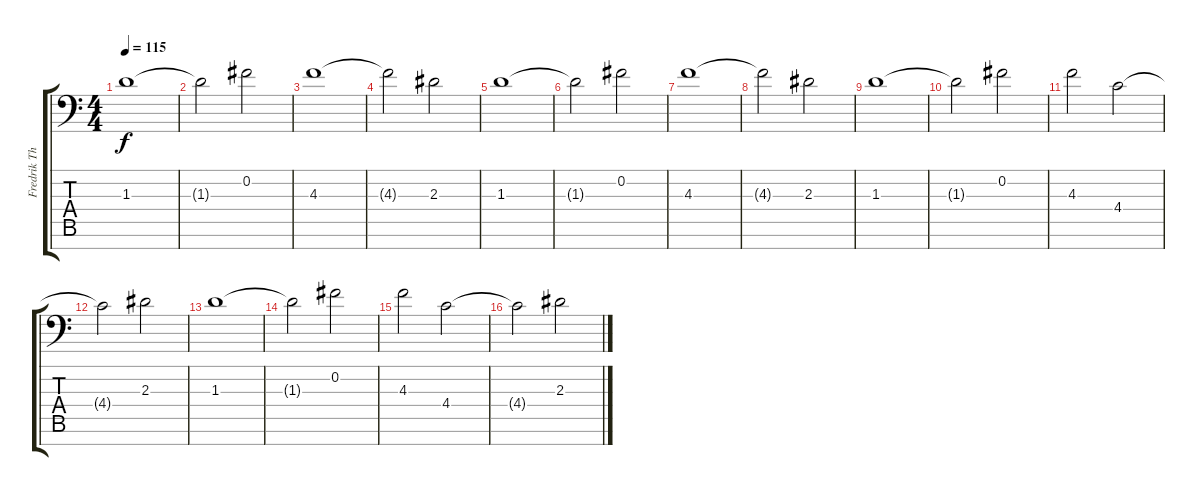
\track ("Fredrik Thordendal" "Fredrik Th") {instrument distortionguitar}
\staff {score tabs}
\tuning (Bb3 Gb3 Db3 Ab2 Eb2 Bb1 F1) {hide}
\ts (4 4)
\tempo 115
\clef f4
\ks c
1.3.1{dy f} |
1.3{t}.2 0.2.2 |
4.3.1 |
4.3{t}.2 2.3.2 |
1.3.1 |
1.3{t}.2 0.2.2 |
4.3.1 |
4.3{t}.2 2.3.2 |
1.3.1 |
1.3{t}.2 0.2.2 |
4.3.2 4.4.2 |
4.4{t}.2 2.3.2 |
1.3.1 |
1.3{t}.2 0.2.2 |
4.3.2 4.4.2 |
4.4{t}.2 2.3.2
